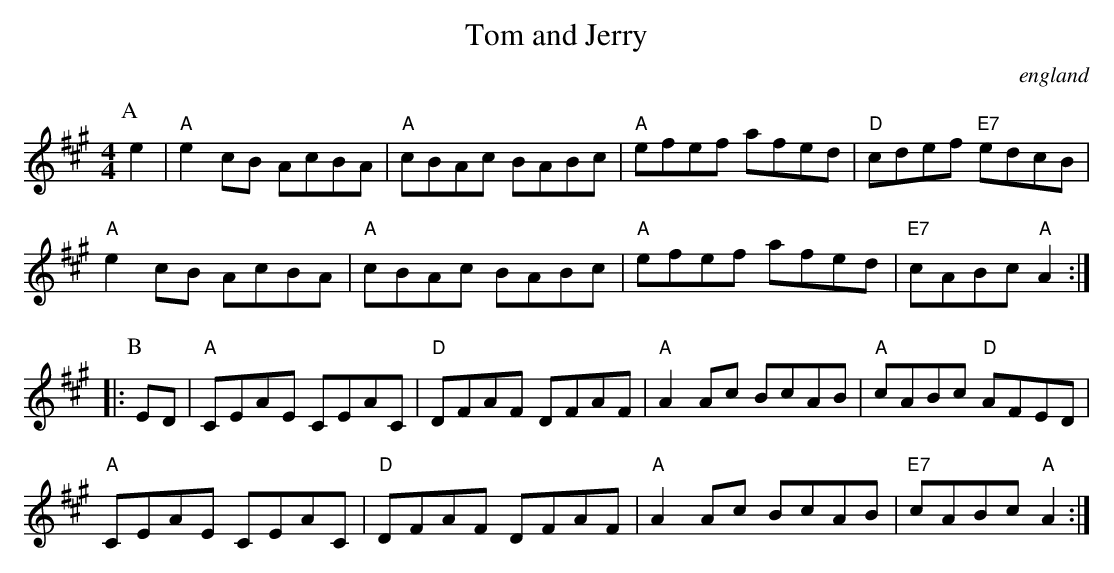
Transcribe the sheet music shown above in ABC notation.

X:1
T:Tom and Jerry
O:england
M:4/4
L:1/4
K:A
P:A
e|"A"ec/2B/2 A/2c/2B/2A/2|"A"c/2B/2A/2c/2 B/2A/2B/2c/2|\
"A"e/2f/2e/2f/2 a/2f/2e/2d/2|"D"c/2d/2e/2f/2 "E7"e/2d/2c/2B/2|
"A"ec/2B/2 A/2c/2B/2A/2|"A"c/2B/2A/2c/2 B/2A/2B/2c/2|\
"A"e/2f/2e/2f/2 a/2f/2e/2d/2|"E7"c/2A/2B/2c/2 "A"A::
P:B
E/2D/2|"A"C/2E/2A/2E/2 C/2E/2A/2C/2|"D"D/2F/2A/2F/2 D/2F/2A/2F/2|\
"A"AA/2c/2 B/2c/2A/2B/2|"A"c/2A/2B/2c/2 "D"A/2F/2E/2D/2|
"A"C/2E/2A/2E/2 C/2E/2A/2C/2|"D"D/2F/2A/2F/2 D/2F/2A/2F/2|\
"A"AA/2c/2 B/2c/2A/2B/2|"E7"c/2A/2B/2c/2 "A"A:|
